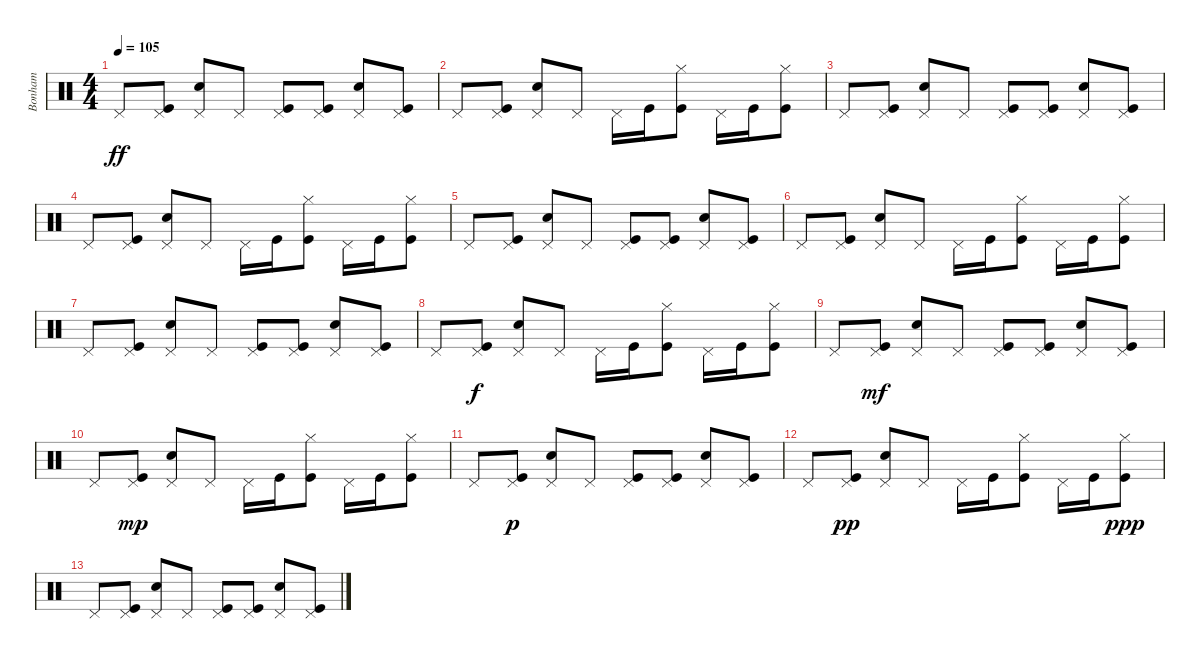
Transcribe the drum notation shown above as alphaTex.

\track ("Bonham" "Bonham") {instrument percussion}
\staff {score}
\articulation defaults
\ts (4 4)
\tempo 105
\clef neutral
\ks c "Pedal Hi-Hat (hit)".8{dy ff}
("Kick (hit)" "Pedal Hi-Hat (hit)").8 ("Snare (hit) 2" "Pedal Hi-Hat (hit)").8 "Pedal Hi-Hat (hit)".8 ("Kick (hit)" "Pedal Hi-Hat (hit)").8 ("Kick (hit)" "Pedal Hi-Hat (hit)").8 ("Snare (hit) 2" "Pedal Hi-Hat (hit)").8 ("Kick (hit)" "Pedal Hi-Hat (hit)").8 |
"Pedal Hi-Hat (hit)".8 ("Kick (hit)" "Pedal Hi-Hat (hit)").8 ("Snare (hit) 2" "Pedal Hi-Hat (hit)").8 "Pedal Hi-Hat (hit)".8 "Pedal Hi-Hat (hit)".16 "Kick (hit)".16 ("Kick (hit)" "Hi-Hat (closed)").8 "Pedal Hi-Hat (hit)".16 "Kick (hit)".16 ("Kick (hit)" "Hi-Hat (closed)").8 |
"Pedal Hi-Hat (hit)".8 ("Kick (hit)" "Pedal Hi-Hat (hit)").8 ("Snare (hit) 2" "Pedal Hi-Hat (hit)").8 "Pedal Hi-Hat (hit)".8 ("Kick (hit)" "Pedal Hi-Hat (hit)").8 ("Kick (hit)" "Pedal Hi-Hat (hit)").8 ("Snare (hit) 2" "Pedal Hi-Hat (hit)").8 ("Kick (hit)" "Pedal Hi-Hat (hit)").8 |
"Pedal Hi-Hat (hit)".8 ("Kick (hit)" "Pedal Hi-Hat (hit)").8 ("Snare (hit) 2" "Pedal Hi-Hat (hit)").8 "Pedal Hi-Hat (hit)".8 "Pedal Hi-Hat (hit)".16 "Kick (hit)".16 ("Kick (hit)" "Hi-Hat (closed)").8 "Pedal Hi-Hat (hit)".16 "Kick (hit)".16 ("Kick (hit)" "Hi-Hat (closed)").8 |
"Pedal Hi-Hat (hit)".8 ("Kick (hit)" "Pedal Hi-Hat (hit)").8 ("Snare (hit) 2" "Pedal Hi-Hat (hit)").8 "Pedal Hi-Hat (hit)".8 ("Kick (hit)" "Pedal Hi-Hat (hit)").8 ("Kick (hit)" "Pedal Hi-Hat (hit)").8 ("Snare (hit) 2" "Pedal Hi-Hat (hit)").8 ("Kick (hit)" "Pedal Hi-Hat (hit)").8 |
"Pedal Hi-Hat (hit)".8 ("Kick (hit)" "Pedal Hi-Hat (hit)").8 ("Snare (hit) 2" "Pedal Hi-Hat (hit)").8 "Pedal Hi-Hat (hit)".8 "Pedal Hi-Hat (hit)".16 "Kick (hit)".16 ("Kick (hit)" "Hi-Hat (closed)").8 "Pedal Hi-Hat (hit)".16 "Kick (hit)".16 ("Kick (hit)" "Hi-Hat (closed)").8 |
"Pedal Hi-Hat (hit)".8 ("Kick (hit)" "Pedal Hi-Hat (hit)").8 ("Snare (hit) 2" "Pedal Hi-Hat (hit)").8 "Pedal Hi-Hat (hit)".8 ("Kick (hit)" "Pedal Hi-Hat (hit)").8 ("Kick (hit)" "Pedal Hi-Hat (hit)").8 ("Snare (hit) 2" "Pedal Hi-Hat (hit)").8 ("Kick (hit)" "Pedal Hi-Hat (hit)").8 |
"Pedal Hi-Hat (hit)".8 ("Kick (hit)" "Pedal Hi-Hat (hit)").8{dy f} ("Snare (hit) 2" "Pedal Hi-Hat (hit)").8 "Pedal Hi-Hat (hit)".8 "Pedal Hi-Hat (hit)".16 "Kick (hit)".16 ("Kick (hit)" "Hi-Hat (closed)").8 "Pedal Hi-Hat (hit)".16 "Kick (hit)".16 ("Kick (hit)" "Hi-Hat (closed)").8 |
"Pedal Hi-Hat (hit)".8 ("Kick (hit)" "Pedal Hi-Hat (hit)").8{dy mf} ("Snare (hit) 2" "Pedal Hi-Hat (hit)").8 "Pedal Hi-Hat (hit)".8 ("Kick (hit)" "Pedal Hi-Hat (hit)").8 ("Kick (hit)" "Pedal Hi-Hat (hit)").8 ("Snare (hit) 2" "Pedal Hi-Hat (hit)").8 ("Kick (hit)" "Pedal Hi-Hat (hit)").8 |
"Pedal Hi-Hat (hit)".8 ("Kick (hit)" "Pedal Hi-Hat (hit)").8{dy mp} ("Snare (hit) 2" "Pedal Hi-Hat (hit)").8 "Pedal Hi-Hat (hit)".8 "Pedal Hi-Hat (hit)".16 "Kick (hit)".16 ("Kick (hit)" "Hi-Hat (closed)").8 "Pedal Hi-Hat (hit)".16 "Kick (hit)".16 ("Kick (hit)" "Hi-Hat (closed)").8 |
"Pedal Hi-Hat (hit)".8 ("Kick (hit)" "Pedal Hi-Hat (hit)").8{dy p} ("Snare (hit) 2" "Pedal Hi-Hat (hit)").8 "Pedal Hi-Hat (hit)".8 ("Kick (hit)" "Pedal Hi-Hat (hit)").8 ("Kick (hit)" "Pedal Hi-Hat (hit)").8 ("Snare (hit) 2" "Pedal Hi-Hat (hit)").8 ("Kick (hit)" "Pedal Hi-Hat (hit)").8 |
"Pedal Hi-Hat (hit)".8 ("Kick (hit)" "Pedal Hi-Hat (hit)").8{dy pp} ("Snare (hit) 2" "Pedal Hi-Hat (hit)").8 "Pedal Hi-Hat (hit)".8 "Pedal Hi-Hat (hit)".16 "Kick (hit)".16 ("Kick (hit)" "Hi-Hat (closed)").8 "Pedal Hi-Hat (hit)".16 "Kick (hit)".16 ("Kick (hit)" "Hi-Hat (closed)").8{dy ppp} |
"Pedal Hi-Hat (hit)".8 ("Kick (hit)" "Pedal Hi-Hat (hit)").8 ("Snare (hit) 2" "Pedal Hi-Hat (hit)").8 "Pedal Hi-Hat (hit)".8 ("Kick (hit)" "Pedal Hi-Hat (hit)").8 ("Kick (hit)" "Pedal Hi-Hat (hit)").8 ("Snare (hit) 2" "Pedal Hi-Hat (hit)").8 ("Kick (hit)" "Pedal Hi-Hat (hit)").8
